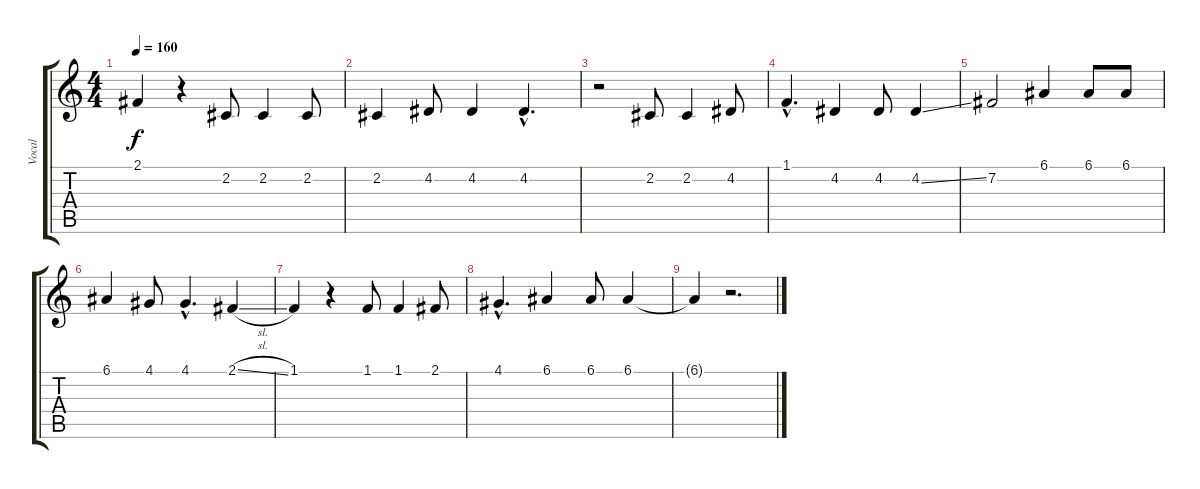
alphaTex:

\track ("Vocal" "Vocal") {instrument pad7halo}
\staff {score tabs}
\tuning (E4 B3 G3 D3 A2 E2) {hide}
\ts (4 4)
\tempo 160
\clef g2
\ks c
2.1{t}.4{dy f} r.4 2.2.8 2.2.4 2.2.8 |
2.2.4 4.2.8 4.2.4 4.2{hac}.4{d} |
r.2 2.2.8 2.2.4 4.2.8 |
1.1{hac}.4{d} 4.2.4 4.2.8 4.2{ss}.4 |
7.2.2 6.1.4 6.1.8 6.1.8 |
6.1.4 4.1.8 4.1{hac}.4{d} 2.1{sl}.4 |
1.1.4 r.4 1.1.8 1.1.4 2.1.8 |
4.1{hac}.4{d} 6.1.4 6.1.8 6.1.4 |
6.1{t}.4 r.2{d}
